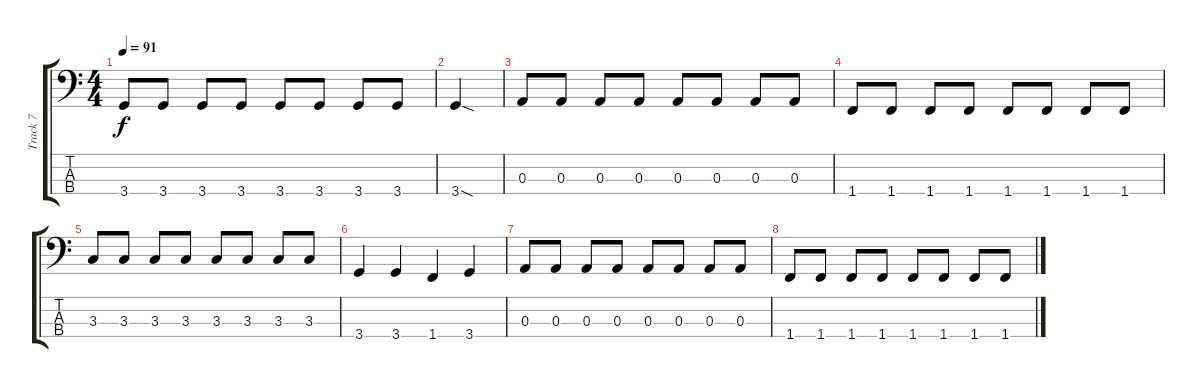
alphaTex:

\track ("Track 7" "Track 7") {instrument electricbassfinger}
\staff {score tabs}
\tuning (G2 D2 A1 E1) {hide}
\ts (4 4)
\tempo 91
\clef f4
\ks c
3.4.8{dy f} 3.4.8 3.4.8 3.4.8 3.4.8 3.4.8 3.4.8 3.4.8 |
3.4{sod}.4 |
0.3.8 0.3.8 0.3.8 0.3.8 0.3.8 0.3.8 0.3.8 0.3.8 |
1.4.8 1.4.8 1.4.8 1.4.8 1.4.8 1.4.8 1.4.8 1.4.8 |
3.3.8 3.3.8 3.3.8 3.3.8 3.3.8 3.3.8 3.3.8 3.3.8 |
3.4.4 3.4.4 1.4.4 3.4.4 |
0.3.8 0.3.8 0.3.8 0.3.8 0.3.8 0.3.8 0.3.8 0.3.8 |
1.4.8 1.4.8 1.4.8 1.4.8 1.4.8 1.4.8 1.4.8 1.4.8
